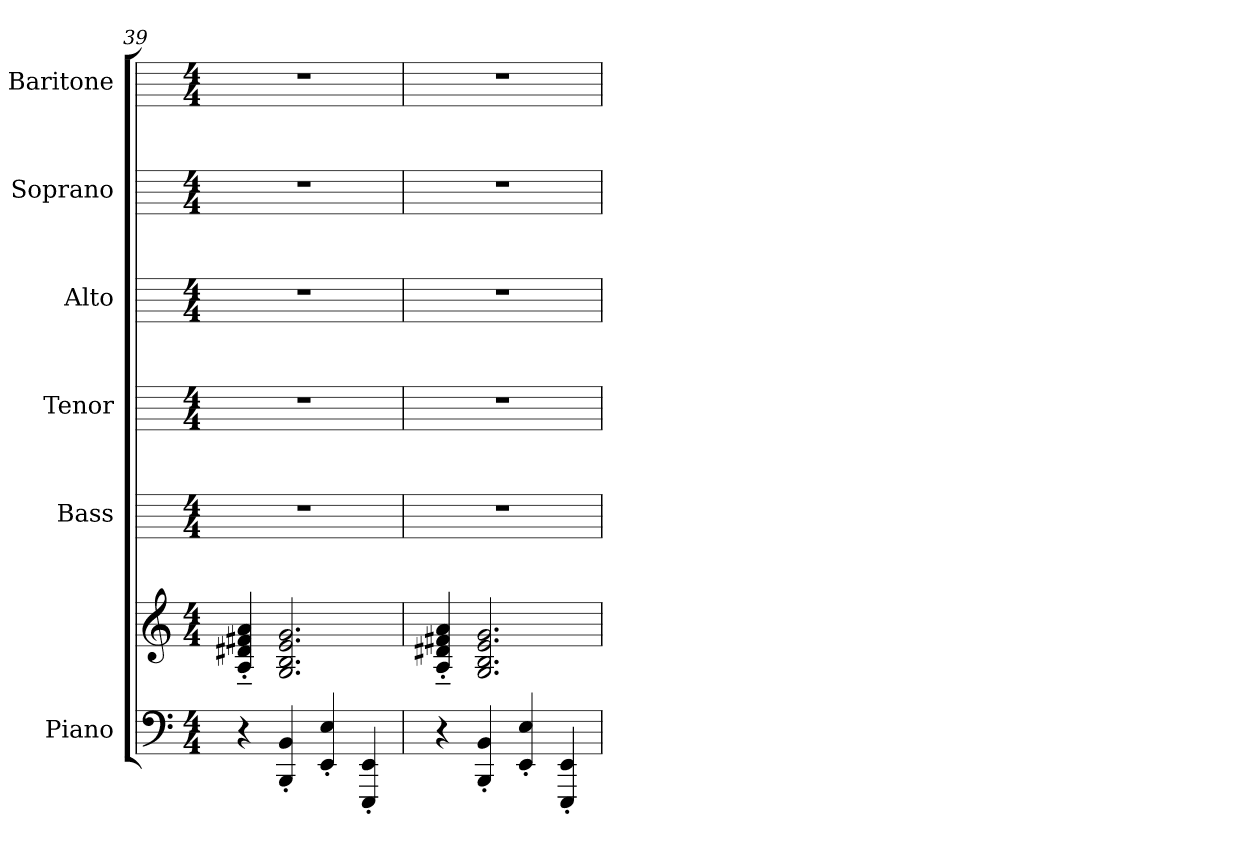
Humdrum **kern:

**kern	**kern	**kern	**kern	**kern	**kern	**kern
*part6	*part6	*part5	*part4	*part3	*part2	*part1
*staff7	*staff6	*staff5	*staff4	*staff3	*staff2	*staff1
*I"Piano	*	*I"Bass	*I"Tenor	*I"Alto	*I"Soprano	*I"Baritone
*	*	*I'B	*I'T	*I'A	*I'S	*
*clefF4	*clefG2	*	*	*	*	*
*k[]	*k[]	*	*	*	*	*
*C:	*C:	*	*	*	*	*
*M4/4	*M4/4	*M4/4	*M4/4	*M4/4	*M4/4	*M4/4
=39	=39	=39	=39	=39	=39	=39
*^	*^	*	*	*	*	*
4r	2ryy	4A'~ 4d#X'~ 4f#X'~ 4a'~	2ryy	1r	1r	1r	1r	1r
4BBB' 4BB'	.	2.G 2.B 2.e 2.g	.	.	.	.	.	.
4EE' 4E'	2ryy	.	2ryy	.	.	.	.	.
4EEE' 4EE'	.	.	.	.	.	.	.	.
=40	=40	=40	=40	=40	=40	=40	=40	=40
4r	2ryy	4A'~ 4d#X'~ 4f#X'~ 4a'~	2ryy	1r	1r	1r	1r	1r
4BBB' 4BB'	.	2.G 2.B 2.e 2.g	.	.	.	.	.	.
4EE' 4E'	2ryy	.	2ryy	.	.	.	.	.
4EEE' 4EE'	.	.	.	.	.	.	.	.
*v	*v	*	*	*	*	*	*	*
*	*v	*v	*	*	*	*	*
=	=	=	=	=	=	=
*-	*-	*-	*-	*-	*-	*-
